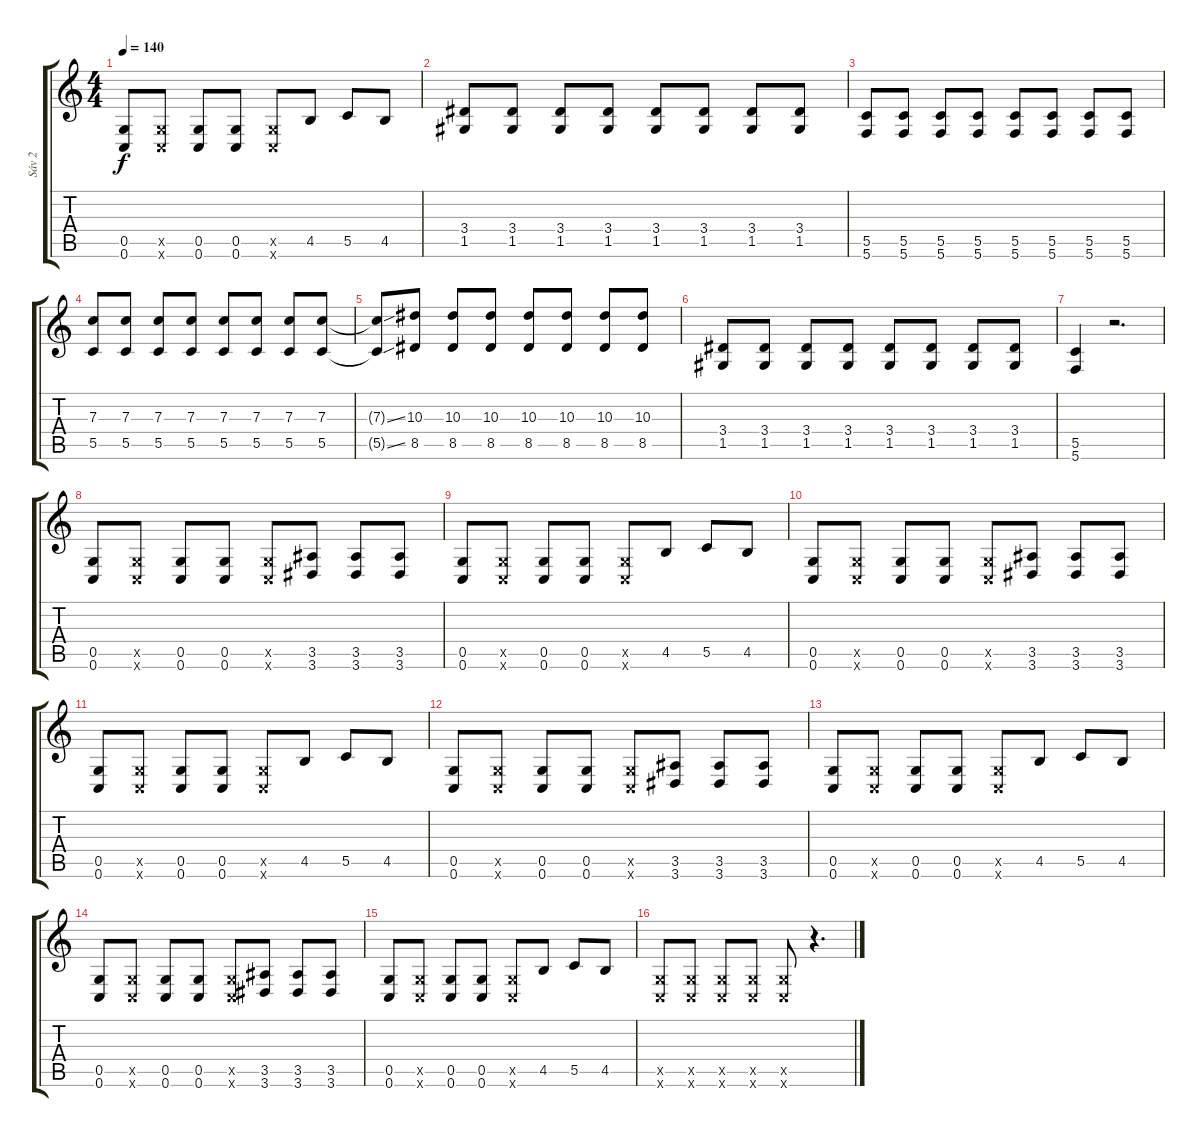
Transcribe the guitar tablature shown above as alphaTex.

\track ("Sáv 2" "Sáv 2") {instrument distortionguitar}
\staff {score tabs}
\tuning (D4 A3 F3 C3 G2 C2) {hide}
\ts (4 4)
\tempo 140
\clef g2
\ks c
(0.5 0.6).8{dy f} (0.5{x} 0.6{x}).8 (0.5 0.6).8 (0.5 0.6).8 (0.5{x} 0.6{x}).8 4.5.8 5.5.8 4.5.8 |
(3.4 1.5).8 (3.4 1.5).8 (3.4 1.5).8 (3.4 1.5).8 (3.4 1.5).8 (3.4 1.5).8 (3.4 1.5).8 (3.4 1.5).8 |
(5.5 5.6).8 (5.5 5.6).8 (5.5 5.6).8 (5.5 5.6).8 (5.5 5.6).8 (5.5 5.6).8 (5.5 5.6).8 (5.5 5.6).8 |
(7.3 5.5).8 (7.3 5.5).8 (7.3 5.5).8 (7.3 5.5).8 (7.3 5.5).8 (7.3 5.5).8 (7.3 5.5).8 (7.3 5.5).8 |
(7.3{ss t} 5.5{ss t}).8 (10.3 8.5).8 (10.3 8.5).8 (10.3 8.5).8 (10.3 8.5).8 (10.3 8.5).8 (10.3 8.5).8 (10.3 8.5).8 |
(3.4 1.5).8 (3.4 1.5).8 (3.4 1.5).8 (3.4 1.5).8 (3.4 1.5).8 (3.4 1.5).8 (3.4 1.5).8 (3.4 1.5).8 |
(5.5 5.6).4 r.2{d} |
(0.5 0.6).8 (0.5{x} 0.6{x}).8 (0.5 0.6).8 (0.5 0.6).8 (0.5{x} 0.6{x}).8 (3.5 3.6).8 (3.5 3.6).8 (3.5 3.6).8 |
(0.5 0.6).8 (0.5{x} 0.6{x}).8 (0.5 0.6).8 (0.5 0.6).8 (0.5{x} 0.6{x}).8 4.5.8 5.5.8 4.5.8 |
(0.5 0.6).8 (0.5{x} 0.6{x}).8 (0.5 0.6).8 (0.5 0.6).8 (0.5{x} 0.6{x}).8 (3.5 3.6).8 (3.5 3.6).8 (3.5 3.6).8 |
(0.5 0.6).8 (0.5{x} 0.6{x}).8 (0.5 0.6).8 (0.5 0.6).8 (0.5{x} 0.6{x}).8 4.5.8 5.5.8 4.5.8 |
(0.5 0.6).8 (0.5{x} 0.6{x}).8 (0.5 0.6).8 (0.5 0.6).8 (0.5{x} 0.6{x}).8 (3.5 3.6).8 (3.5 3.6).8 (3.5 3.6).8 |
(0.5 0.6).8 (0.5{x} 0.6{x}).8 (0.5 0.6).8 (0.5 0.6).8 (0.5{x} 0.6{x}).8 4.5.8 5.5.8 4.5.8 |
(0.5 0.6).8 (0.5{x} 0.6{x}).8 (0.5 0.6).8 (0.5 0.6).8 (0.5{x} 0.6{x}).8 (3.5 3.6).8 (3.5 3.6).8 (3.5 3.6).8 |
(0.5 0.6).8 (0.5{x} 0.6{x}).8 (0.5 0.6).8 (0.5 0.6).8 (0.5{x} 0.6{x}).8 4.5.8 5.5.8 4.5.8 |
(0.5{x} 0.6{x}).8 (0.5{x} 0.6{x}).8 (0.5{x} 0.6{x}).8 (0.5{x} 0.6{x}).8 (0.5{x} 0.6{x}).8 r.4{d}
